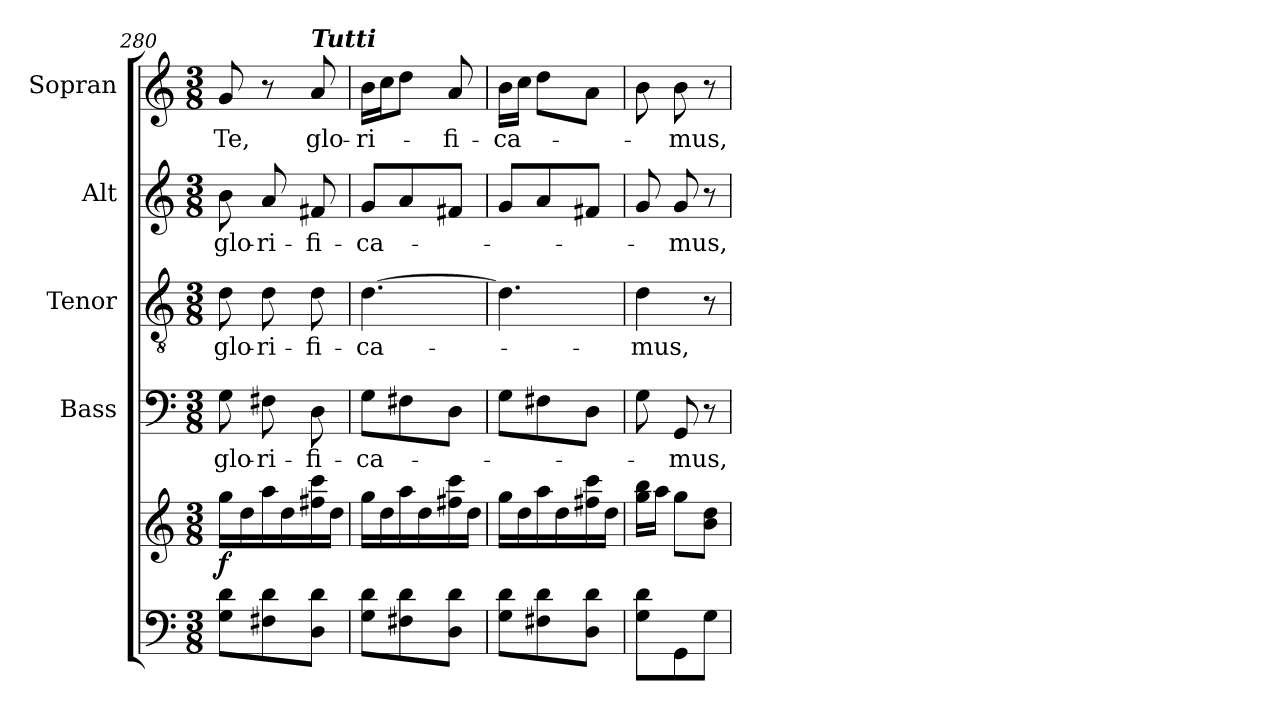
**kern	**kern	**dynam	**kern	**text	**kern	**text	**kern	**text	**kern	**text
*part5	*part5	*part5	*part4	*part4	*part3	*part3	*part2	*part2	*part1	*part1
*staff6	*staff5	*staff5/6	*staff4	*staff4	*staff3	*staff3	*staff2	*staff2	*staff1	*staff1
*	*	*	*I"Bass	*	*I"Tenor	*	*I"Alt	*	*I"Sopran	*
*	*	*	*I'B.	*	*I'T.	*	*I'A.	*	*I'S.	*
*clefF4	*clefG2	*	*clefF4	*	*clefGv2	*	*clefG2	*	*clefG2	*
*k[]	*k[]	*	*k[]	*	*k[]	*	*k[]	*	*k[]	*
*C:	*C:	*	*C:	*	*C:	*	*C:	*	*C:	*
*M3/8	*M3/8	*	*M3/8	*	*M3/8	*	*M3/8	*	*M3/8	*
=280	=280	=280	=280	=280	=280	=280	=280	=280	=280	=280
!	!	!LO:DY:b	!	!LO:LY:b	!	!LO:LY:b	!	!LO:LY:b	!	!LO:LY:b
8G\ 8d\L	16gg\LL	f	8G\	glo-	8d\	glo-	8b\	glo-	8g/	Te,
.	16dd\	.	.	.	.	.	.	.	.	.
!	!	!	!	!LO:LY:b	!	!LO:LY:b	!	!LO:LY:b	!	!
8F#X\ 8d\	16aa\	.	8F#X\	-ri-	8d\	-ri-	8a/	-ri-	8r	.
.	16dd\	.	.	.	.	.	.	.	.	.
!	!	!	!	!	!	!	!	!	!LO:TX:a:Bi:t=Tutti	!
!	!	!	!	!LO:LY:b	!	!LO:LY:b	!	!LO:LY:b	!	!LO:LY:b
8D\ 8d\J	16ff#X\ 16ccc\	.	8D\	-fi-	8d\	-fi-	8f#X/	-fi-	8a/	glo-
.	16dd\JJ	.	.	.	.	.	.	.	.	.
=281	=281	=281	=281	=281	=281	=281	=281	=281	=281	=281
!	!	!	!	!LO:LY:b	!	!LO:LY:b	!	!LO:LY:b	!	!LO:LY:b
8G\ 8d\L	16gg\LL	.	8G\L	-ca-	[4.d\	-ca-	8g/L	-ca-	16b\LL	-ri-
.	16dd\	.	.	.	.	.	.	.	16cc\J	.
8F#X\ 8d\	16aa\	.	8F#X\	.	.	.	8a/	.	8dd\J	.
.	16dd\	.	.	.	.	.	.	.	.	.
!	!	!	!	!	!	!	!	!	!	!LO:LY:b
8D\ 8d\J	16ff#X\ 16ccc\	.	8D\J	.	.	.	8f#X/J	.	8a/	-fi-
.	16dd\JJ	.	.	.	.	.	.	.	.	.
=282	=282	=282	=282	=282	=282	=282	=282	=282	=282	=282
!	!	!	!	!	!	!	!	!	!	!LO:LY:b
8G\ 8d\L	16gg\LL	.	8G\L	.	4.d\]	.	8g/L	.	16b\LL	-ca-
.	16dd\	.	.	.	.	.	.	.	16cc\JJ	.
8F#X\ 8d\	16aa\	.	8F#X\	.	.	.	8a/	.	8dd\L	.
.	16dd\	.	.	.	.	.	.	.	.	.
8D\ 8d\J	16ff#X\ 16ccc\	.	8D\J	.	.	.	8f#X/J	.	8a\J	.
.	16dd\JJ	.	.	.	.	.	.	.	.	.
!!LO:PB:g=z
=283	=283	=283	=283	=283	=283	=283	=283	=283	=283	=283
!	!	!	!	!	!	!LO:LY:b	!	!	!	!
8G\ 8d\L	16gg\ 16bb\LL	.	8G\	.	4d\	-mus,	8g/	.	8b\	.
.	16aa\JJ	.	.	.	.	.	.	.	.	.
!	!	!	!	!LO:LY:b	!	!	!	!LO:LY:b	!	!LO:LY:b
8GG\	8gg\L	.	8GG/	-mus,	.	.	8g/	-mus,	8b\	-mus,
8G\J	8b\ 8dd\J	.	8r	.	8r	.	8r	.	8r	.
=	=	=	=	=	=	=	=	=	=	=
*-	*-	*-	*-	*-	*-	*-	*-	*-	*-	*-
